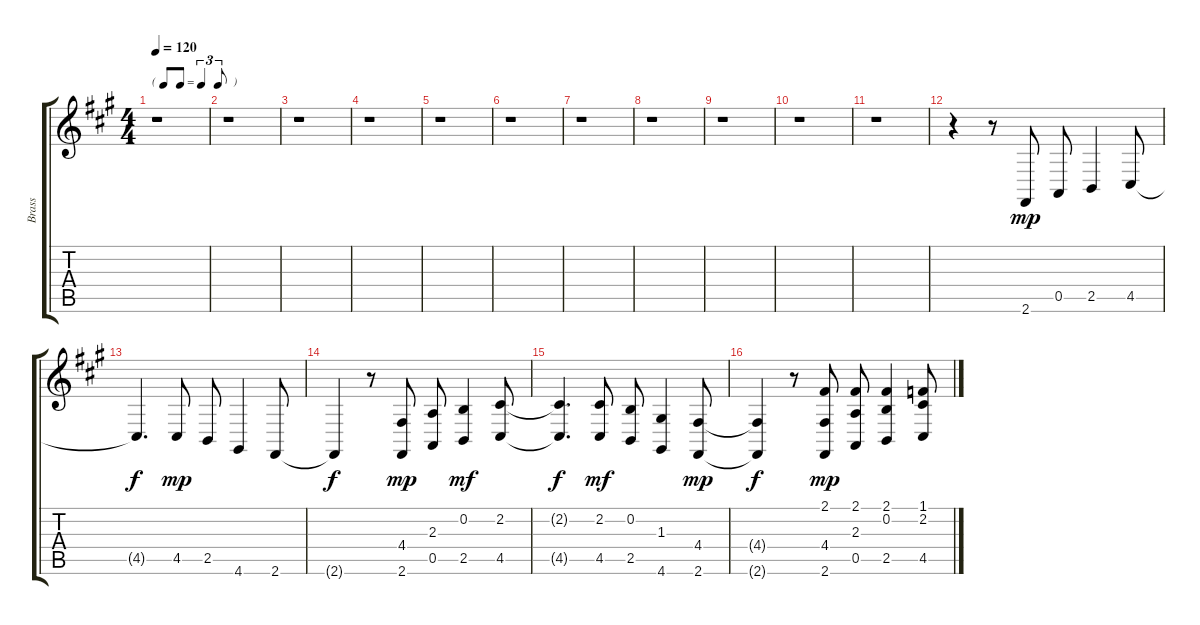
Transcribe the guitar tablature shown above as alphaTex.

\track ("Brass" "Brass") {instrument trombone}
\staff {score tabs}
\tuning (E4 B3 G3 D3 A2 E2) {hide}
\ts (4 4)
\tf triplet8th
\tempo 120
\clef g2
\ks a
r.1{dy f} |
r.1 |
r.1 |
r.1 |
r.1 |
r.1 |
r.1 |
r.1 |
r.1 |
r.1 |
r.1 |
r.4 r.8 2.6.8{dy mp} 0.5.8 2.5.4 4.5.8 |
4.5{t}.4{d dy f} 4.5.8{dy mp} 2.5.8 4.6.4 2.6.8 |
2.6{t}.4{dy f} r.8 (4.4 2.6).8{dy mp} (2.3 0.5).8 (0.2 2.5).4{dy mf} (2.2 4.5).8 |
(2.2{t} 4.5{t}).4{d dy f} (2.2 4.5).8{dy mf} (0.2 2.5).8 (1.3 4.6).4 (4.4 2.6).8{dy mp} |
(4.4{t} 2.6{t}).4{dy f} r.8 (2.1 4.4 2.6).8{dy mp} (2.1 2.3 0.5).8 (2.1 0.2 2.5).4 (1.1 2.2 4.5).8
